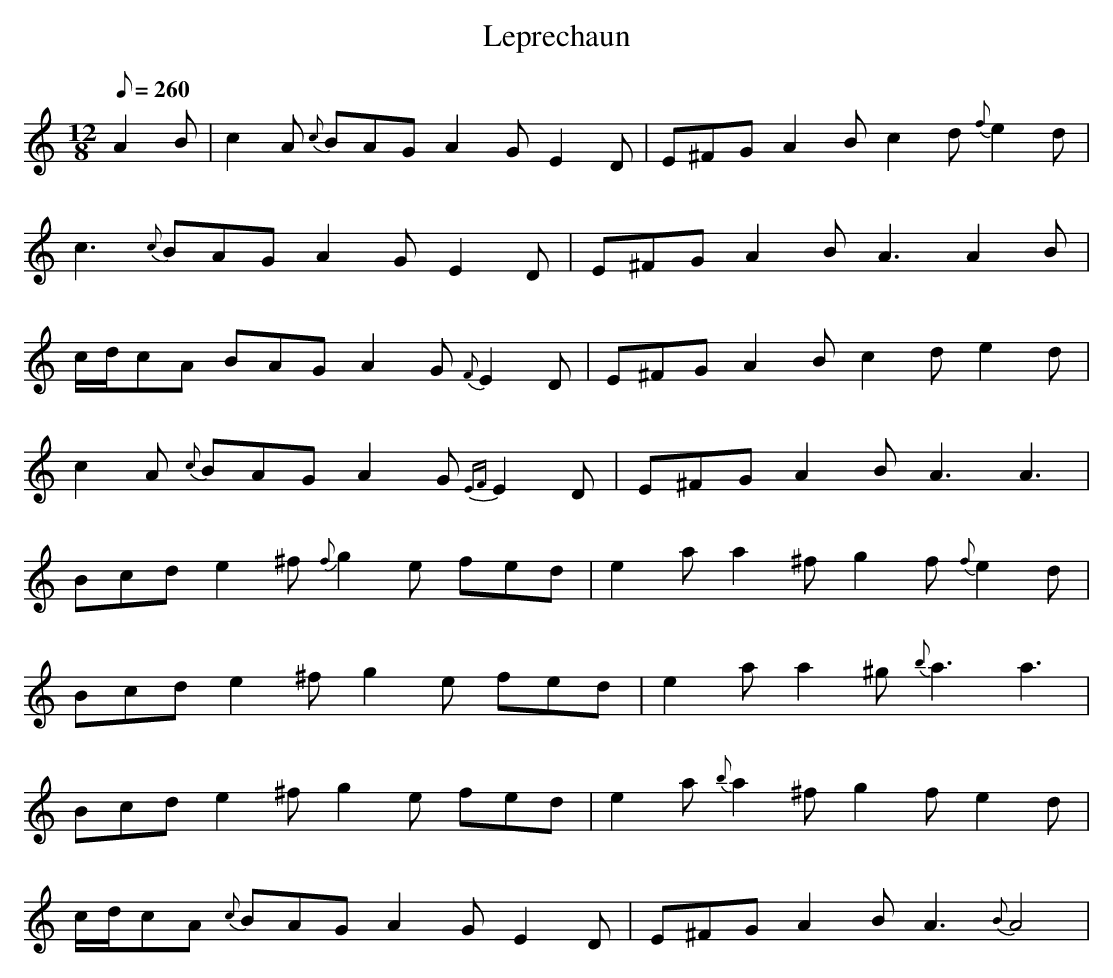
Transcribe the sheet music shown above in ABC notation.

X:1
T:Leprechaun
M:12/8
L:1/8
Q:260
K:C
A2B|c2A {c}BAG A2G E2D|E^FG A2B c2d {f}e2d|
c3 {c}BAG A2G E2D|E^FG A2B A3 A2B|
c/2d/2cA BAG A2G {F}E2D|E^FG A2B c2d e2d|
c2A {c}BAG A2G {EF}E2D|E^FG A2B A3 A3|
Bcd e2^f {f}g2e fed|e2a a2^f g2f {f}e2d|
Bcd e2^f g2e fed|e2a a2^g {b}a3 a3|
Bcd e2^f g2e fed|e2a {b}a2^f g2f e2d|
c/2d/2cA {c}BAG A2G E2D|E^FG A2B A3 {B}A4|
